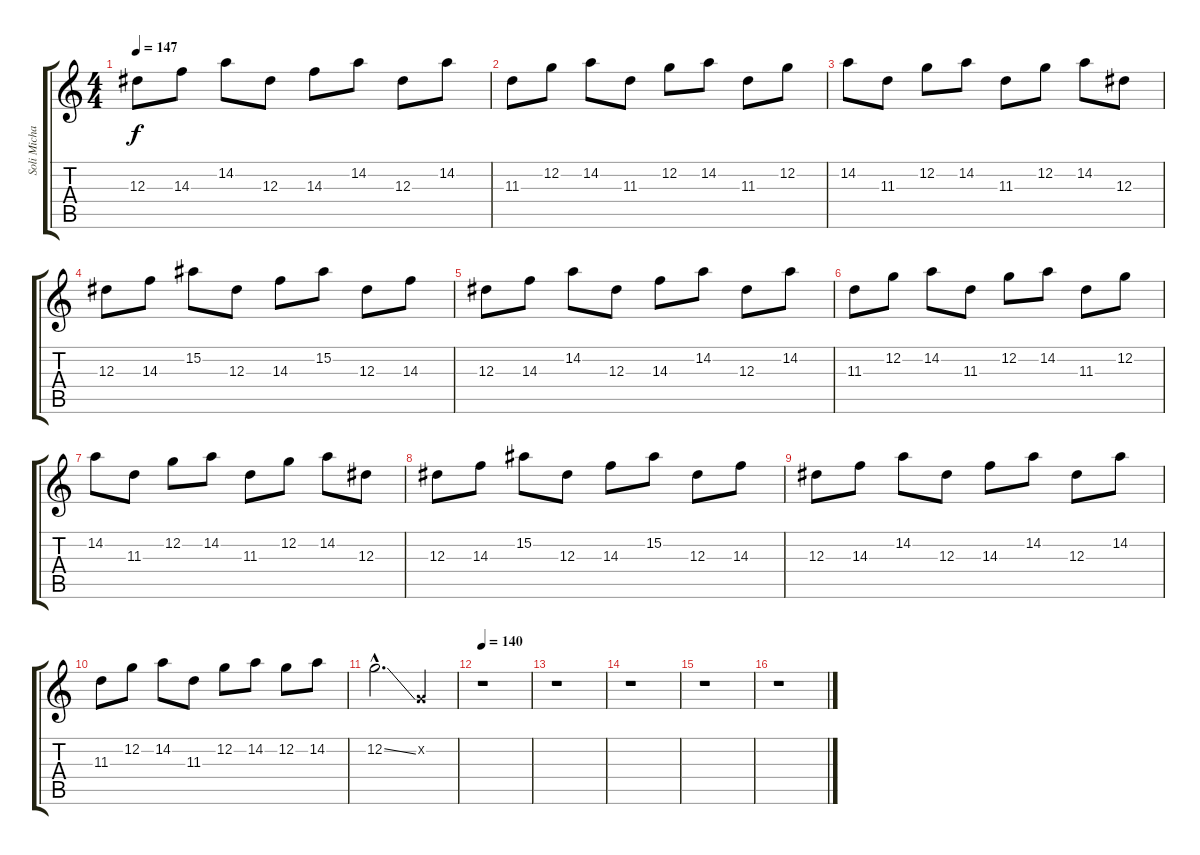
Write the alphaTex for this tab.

\track ("Soli Michael Amott" "Soli Micha") {instrument distortionguitar}
\staff {score tabs}
\tuning (C4 G3 Eb3 Bb2 F2 C2) {hide}
\ts (4 4)
\tempo 147
\clef g2
\ks c
12.3.8{dy f} 14.3.8 14.2.8 12.3.8 14.3.8 14.2.8 12.3.8 14.2.8 |
11.3.8 12.2.8 14.2.8 11.3.8 12.2.8 14.2.8 11.3.8 12.2.8 |
14.2.8 11.3.8 12.2.8 14.2.8 11.3.8 12.2.8 14.2.8 12.3.8 |
12.3.8 14.3.8 15.2.8 12.3.8 14.3.8 15.2.8 12.3.8 14.3.8 |
12.3.8 14.3.8 14.2.8 12.3.8 14.3.8 14.2.8 12.3.8 14.2.8 |
11.3.8 12.2.8 14.2.8 11.3.8 12.2.8 14.2.8 11.3.8 12.2.8 |
14.2.8 11.3.8 12.2.8 14.2.8 11.3.8 12.2.8 14.2.8 12.3.8 |
12.3.8 14.3.8 15.2.8 12.3.8 14.3.8 15.2.8 12.3.8 14.3.8 |
12.3.8 14.3.8 14.2.8 12.3.8 14.3.8 14.2.8 12.3.8 14.2.8 |
11.3.8 12.2.8 14.2.8 11.3.8 12.2.8 14.2.8 12.2.8 14.2.8 |
12.2{ss hac}.2{d} 0.2{x}.4 |
\tempo 140
r.1 |
r.1 |
r.1 |
r.1 |
r.1
